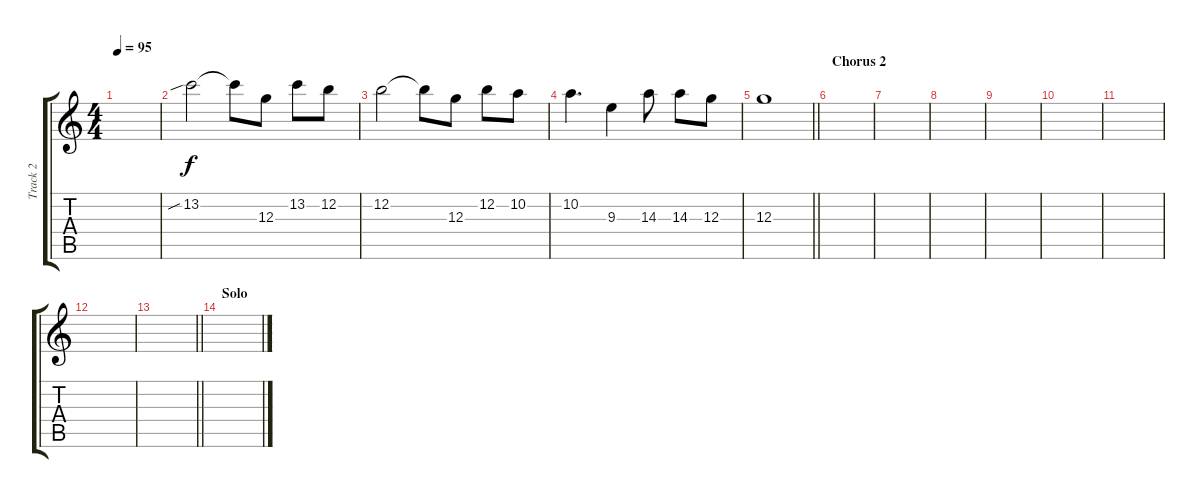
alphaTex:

\track ("Track 2" "Track 2") {instrument distortionguitar}
\staff {score tabs}
\tuning (E4 B3 G3 D3 A2 E2) {hide}
\ts (4 4)
\tempo 95
\clef g2
\ks c
|
13.2{sib}.2 13.2{t}.8 12.3.8 13.2.8 12.2.8 |
12.2.2 12.2{t}.8 12.3.8 12.2.8 10.2.8 |
10.2.4{d} 9.3.4 14.3.8 14.3.8 12.3.8 |
\barLineRight lightlight
12.3.1 |
\section ("" "Chorus 2")
|
|
|
|
|
|
|
\barLineRight lightlight
|
\section ("" "Solo")
